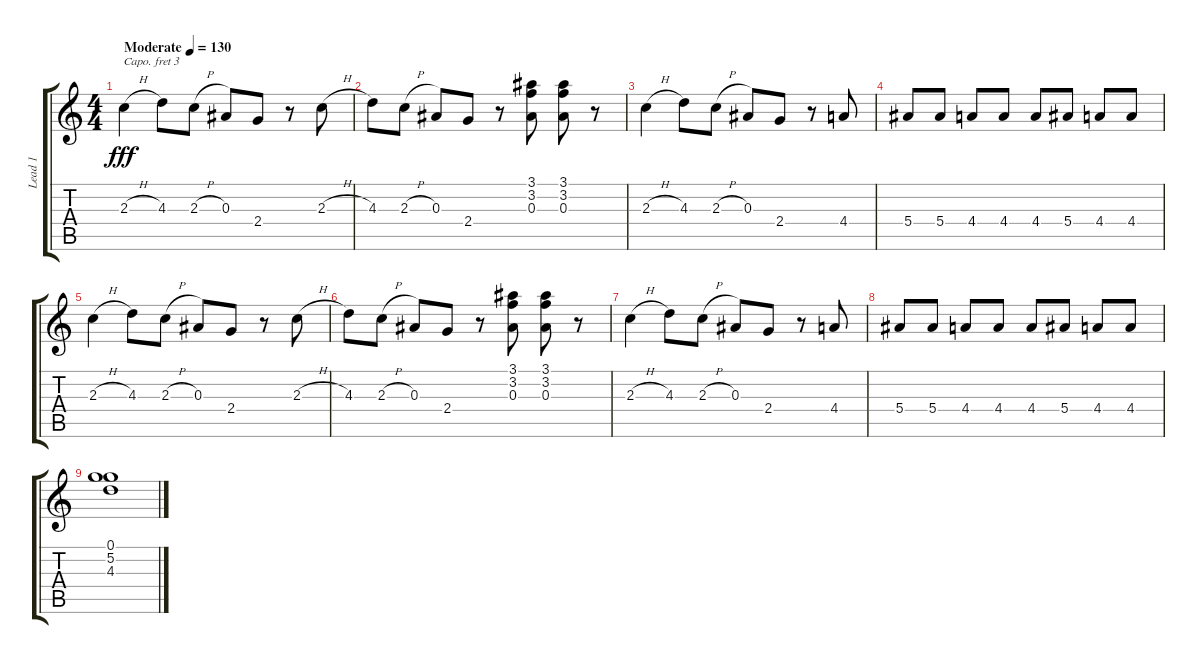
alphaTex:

\track ("Lead 1" "Lead 1") {instrument acousticguitarsteel}
\staff {score tabs}
\capo 3
\tuning (E4 B3 G3 D3 A2 E2) {hide}
\ts (4 4)
\tempo (130 "Moderate")
\clef g2
\ks c
2.3{h}.4{dy fff instrument acousticguitarsteel} 4.3.8 2.3{h}.8 0.3.8 2.4.8 r.8 2.3{h}.8 |
4.3.8 2.3{h}.8 0.3.8 2.4.8 r.8 (3.1 3.2 0.3).8 (3.1 3.2 0.3).8 r.8 |
2.3{h}.4 4.3.8 2.3{h}.8 0.3.8 2.4.8 r.8 4.4.8 |
5.4.8 5.4.8 4.4.8 4.4.8 4.4.8 5.4.8 4.4.8 4.4.8 |
2.3{h}.4 4.3.8 2.3{h}.8 0.3.8 2.4.8 r.8 2.3{h}.8 |
4.3.8 2.3{h}.8 0.3.8 2.4.8 r.8 (3.1 3.2 0.3).8 (3.1 3.2 0.3).8 r.8 |
2.3{h}.4 4.3.8 2.3{h}.8 0.3.8 2.4.8 r.8 4.4.8 |
5.4.8 5.4.8 4.4.8 4.4.8 4.4.8 5.4.8 4.4.8 4.4.8 |
(0.1 5.2 4.3).1
